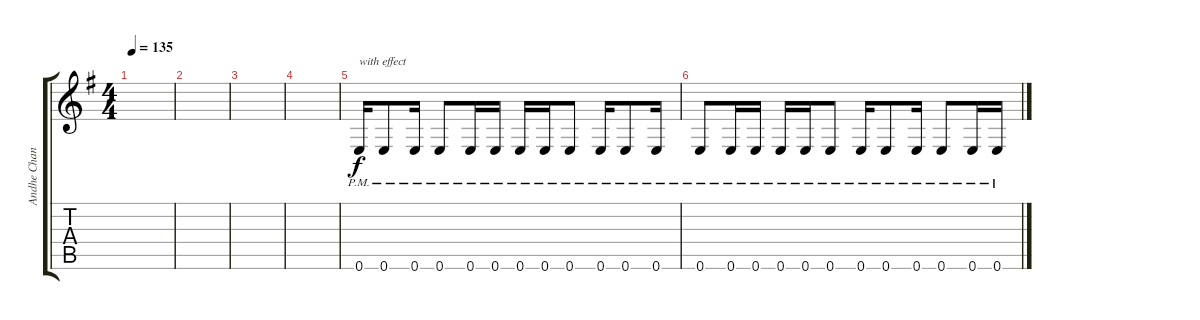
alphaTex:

\track ("Andhe Chandler (lead guitar)" "Andhe Chan") {instrument overdrivenguitar}
\staff {score tabs}
\tuning (E4 B3 G3 D3 A2 E2) {hide}
\ts (4 4)
\tempo 135
\clef g2
\ks eminor
|
|
|
|
0.6{pm}.16{txt "with effect"} 0.6{pm}.8 0.6{pm}.16 0.6{pm}.8 0.6{pm}.16 0.6{pm}.16 0.6{pm}.16 0.6{pm}.16 0.6{pm}.8 0.6{pm}.16 0.6{pm}.8 0.6{pm}.16 |
0.6{pm}.8 0.6{pm}.16 0.6{pm}.16 0.6{pm}.16 0.6{pm}.16 0.6{pm}.8 0.6{pm}.16 0.6{pm}.8 0.6{pm}.16 0.6{pm}.8 0.6{pm}.16 0.6{pm}.16
